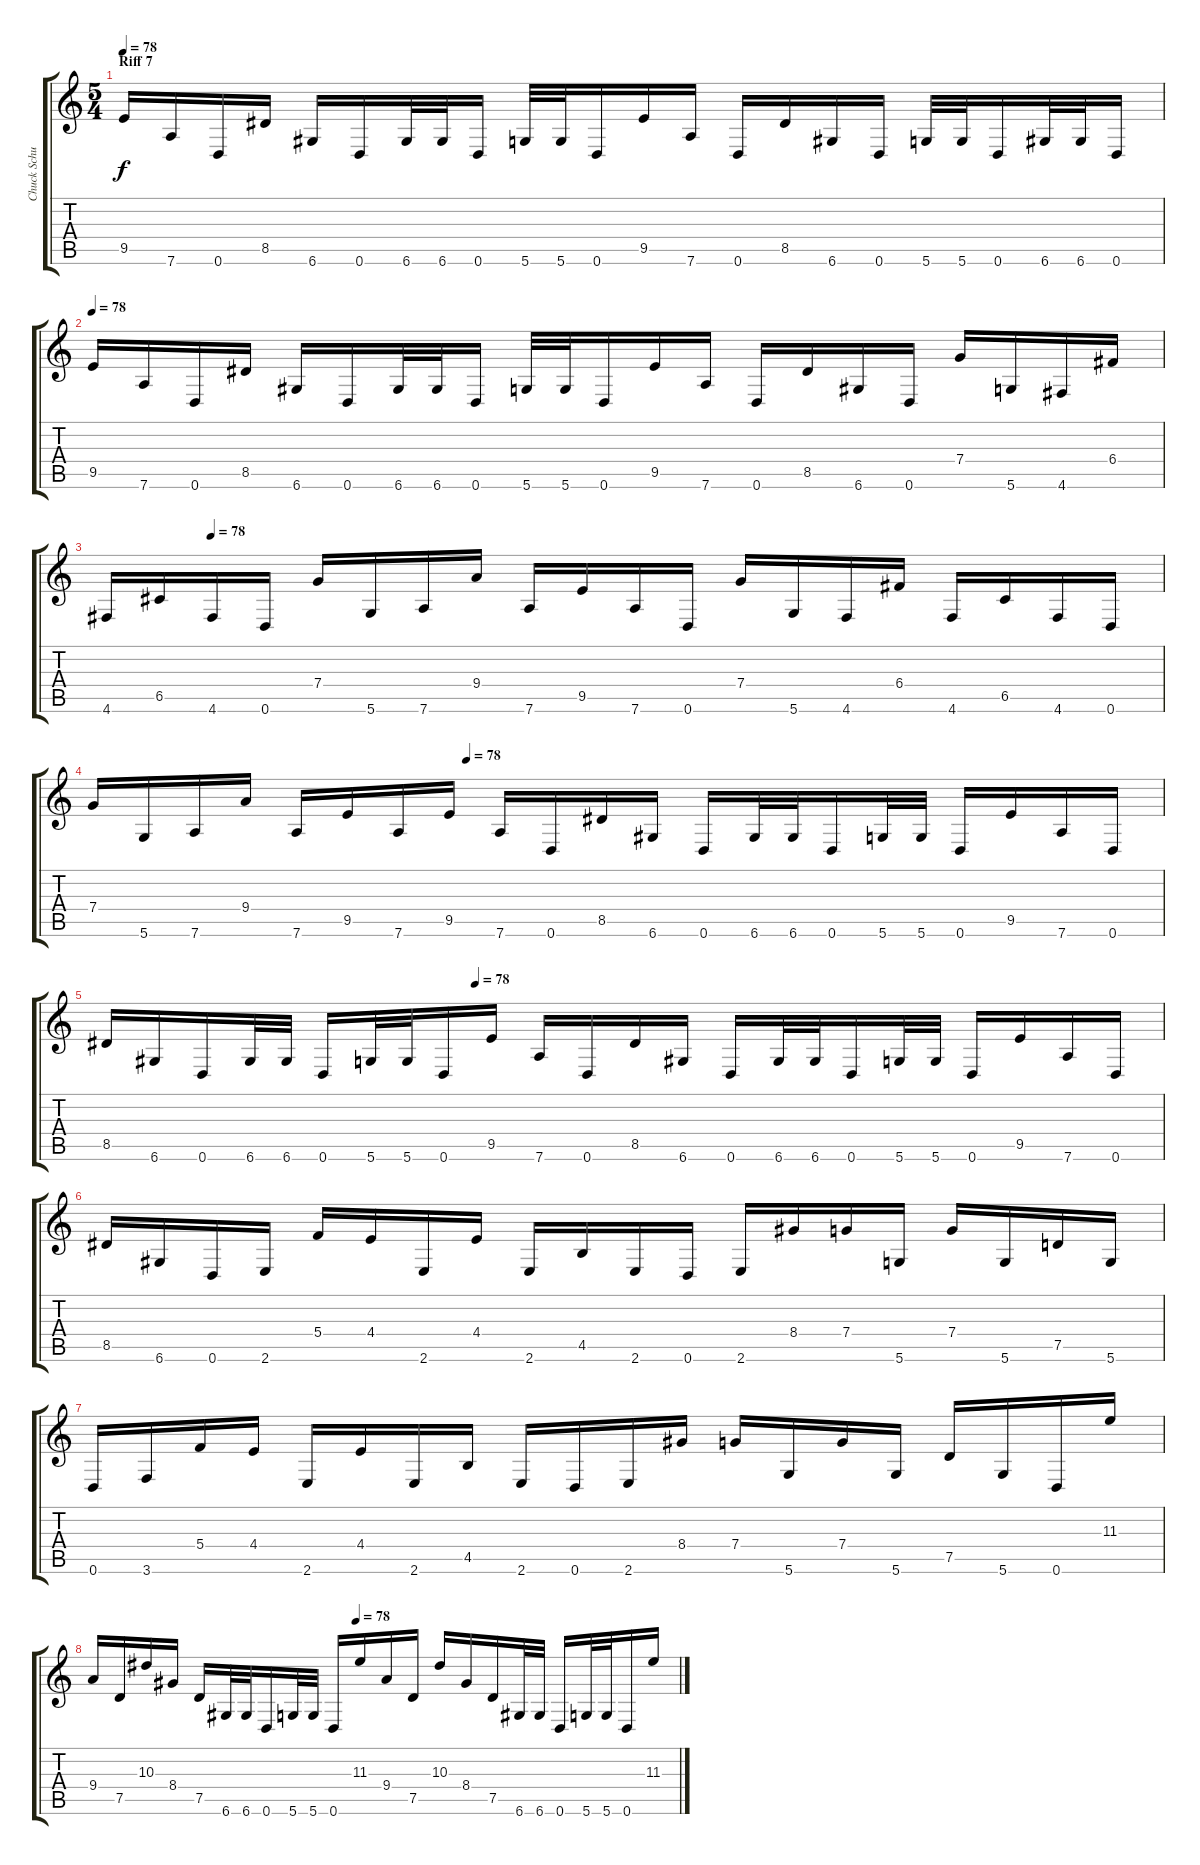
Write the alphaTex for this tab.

\track ("Chuck Schuldiner" "Chuck Schu") {instrument distortionguitar}
\staff {score tabs}
\tuning (D4 A3 F3 C3 G2 D2) {hide}
\ts (5 4)
\section ("" "Riff 7")
\tempo 78
\clef g2
\ks c
9.5.16{dy f} 7.6.16 0.6.16 8.5.16 6.6.16 0.6.16 6.6.32 6.6.32 0.6.16 5.6.32 5.6.32 0.6.16 9.5.16 7.6.16 0.6.16 8.5.16 6.6.16 0.6.16 5.6.32 5.6.32 0.6.16 6.6.32 6.6.32 0.6.16 |
\tempo 78
9.5.16 7.6.16 0.6.16 8.5.16 6.6.16 0.6.16 6.6.32 6.6.32 0.6.16 5.6.32 5.6.32 0.6.16 9.5.16 7.6.16 0.6.16 8.5.16 6.6.16 0.6.16 7.4.16 5.6.16 4.6.16 6.4.16 |
\tempo (78 0.1)
4.6.16 6.5.16 4.6.16 0.6.16 7.4.16 5.6.16 7.6.16 9.4.16 7.6.16 9.5.16 7.6.16 0.6.16 7.4.16 5.6.16 4.6.16 6.4.16 4.6.16 6.5.16 4.6.16 0.6.16 |
\tempo (78 0.35)
7.4.16 5.6.16 7.6.16 9.4.16 7.6.16 9.5.16 7.6.16 9.5.16 7.6.16 0.6.16 8.5.16 6.6.16 0.6.16 6.6.32 6.6.32 0.6.16 5.6.32 5.6.32 0.6.16 9.5.16 7.6.16 0.6.16 |
\tempo (78 0.35)
8.5.16 6.6.16 0.6.16 6.6.32 6.6.32 0.6.16 5.6.32 5.6.32 0.6.16 9.5.16 7.6.16 0.6.16 8.5.16 6.6.16 0.6.16 6.6.32 6.6.32 0.6.16 5.6.32 5.6.32 0.6.16 9.5.16 7.6.16 0.6.16 |
8.5.16 6.6.16 0.6.16 2.6.16 5.4.16 4.4.16 2.6.16 4.4.16 2.6.16 4.5.16 2.6.16 0.6.16 2.6.16 8.4.16 7.4.16 5.6.16 7.4.16 5.6.16 7.5.16 5.6.16 |
0.6.16 3.6.16 5.4.16 4.4.16 2.6.16 4.4.16 2.6.16 4.5.16 2.6.16 0.6.16 2.6.16 8.4.16 7.4.16 5.6.16 7.4.16 5.6.16 7.5.16 5.6.16 0.6.16 11.3.16 |
\tempo (78 0.45)
9.4.16 7.5.16 10.3.16 8.4.16 7.5.16 6.6.32 6.6.32 0.6.16 5.6.32 5.6.32 0.6.16 11.3.16 9.4.16 7.5.16 10.3.16 8.4.16 7.5.16 6.6.32 6.6.32 0.6.16 5.6.32 5.6.32 0.6.16 11.3.16
